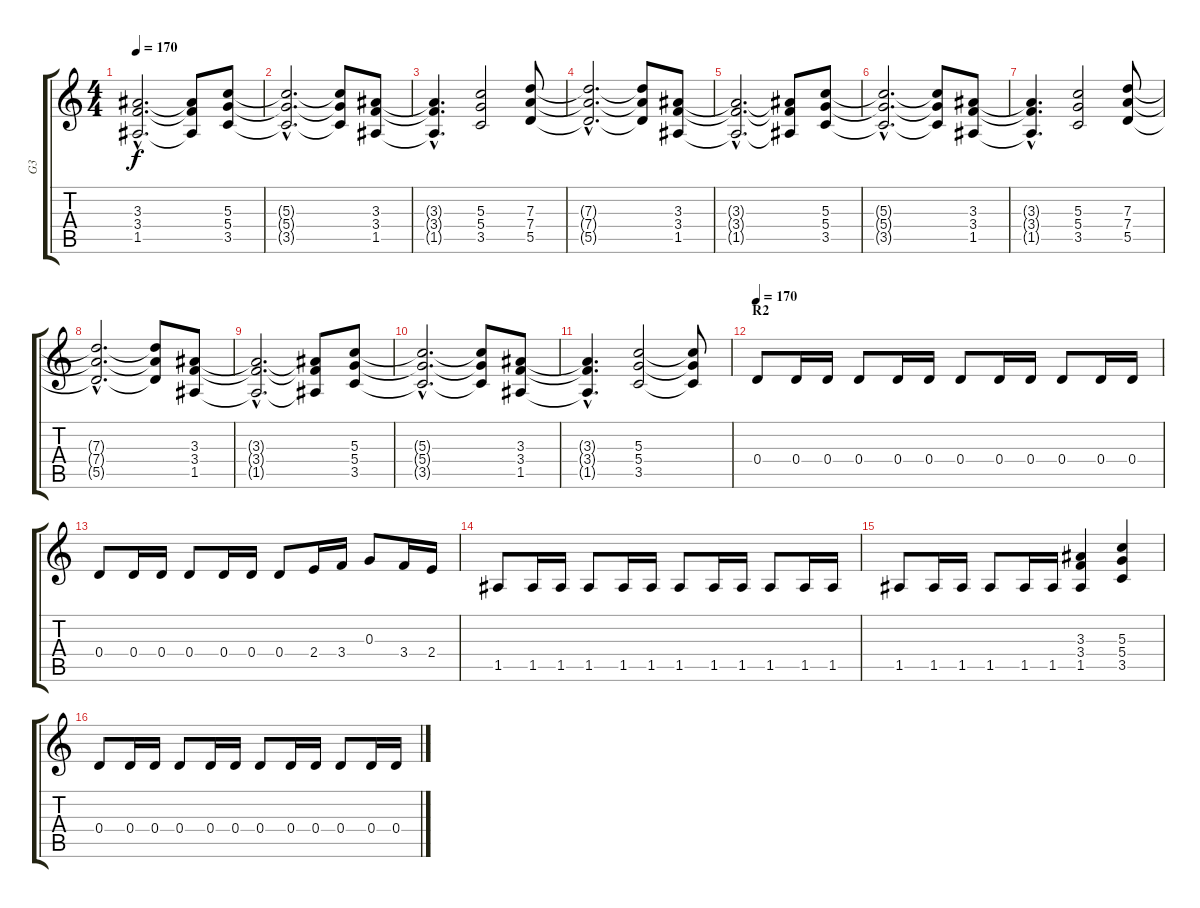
\track ("G3" "G3") {instrument overdrivenguitar}
\staff {score tabs}
\tuning (E4 B3 G3 D3 A2 E2) {hide}
\ts (4 4)
\tempo 170
\clef g2
\ks c
(3.3{hac t} 3.4{hac t} 1.5{hac t}).2{d dy f} (3.3{t} 3.4{t} 1.5{t}).8 (5.3 5.4 3.5).8 |
(5.3{hac t} 5.4{hac t} 3.5{hac t}).2{d} (5.3{t} 5.4{t} 3.5{t}).8 (3.3 3.4 1.5).8 |
(3.3{hac t} 3.4{hac t} 1.5{hac t}).4{d} (5.3 5.4 3.5).2 (7.3 7.4 5.5).8 |
\section ("" "")
(7.3{hac t} 7.4{hac t} 5.5{hac t}).2{d} (7.3{t} 7.4{t} 5.5{t}).8 (3.3 3.4 1.5).8 |
(3.3{hac t} 3.4{hac t} 1.5{hac t}).2{d} (3.3{t} 3.4{t} 1.5{t}).8 (5.3 5.4 3.5).8 |
(5.3{hac t} 5.4{hac t} 3.5{hac t}).2{d} (5.3{t} 5.4{t} 3.5{t}).8 (3.3 3.4 1.5).8 |
(3.3{hac t} 3.4{hac t} 1.5{hac t}).4{d} (5.3 5.4 3.5).2 (7.3 7.4 5.5).8 |
(7.3{hac t} 7.4{hac t} 5.5{hac t}).2{d} (7.3{t} 7.4{t} 5.5{t}).8 (3.3 3.4 1.5).8 |
(3.3{hac t} 3.4{hac t} 1.5{hac t}).2{d} (3.3{t} 3.4{t} 1.5{t}).8 (5.3 5.4 3.5).8 |
(5.3{hac t} 5.4{hac t} 3.5{hac t}).2{d} (5.3{t} 5.4{t} 3.5{t}).8 (3.3 3.4 1.5).8 |
(3.3{hac t} 3.4{hac t} 1.5{hac t}).4{d} (5.3 5.4 3.5).2 (5.3{t} 5.4{t} 3.5{t}).8 |
\section ("" "R2")
\tempo 170
0.4.8{balance 14} 0.4.16 0.4.16 0.4.8 0.4.16 0.4.16 0.4.8 0.4.16 0.4.16 0.4.8 0.4.16 0.4.16 |
0.4.8 0.4.16 0.4.16 0.4.8 0.4.16 0.4.16 0.4.8 2.4.16 3.4.16 0.3.8 3.4.16 2.4.16 |
1.5.8 1.5.16 1.5.16 1.5.8 1.5.16 1.5.16 1.5.8 1.5.16 1.5.16 1.5.8 1.5.16 1.5.16 |
1.5.8 1.5.16 1.5.16 1.5.8 1.5.16 1.5.16 (3.3 3.4 1.5).4 (5.3 5.4 3.5).4 |
0.4.8 0.4.16 0.4.16 0.4.8 0.4.16 0.4.16 0.4.8 0.4.16 0.4.16 0.4.8 0.4.16 0.4.16
